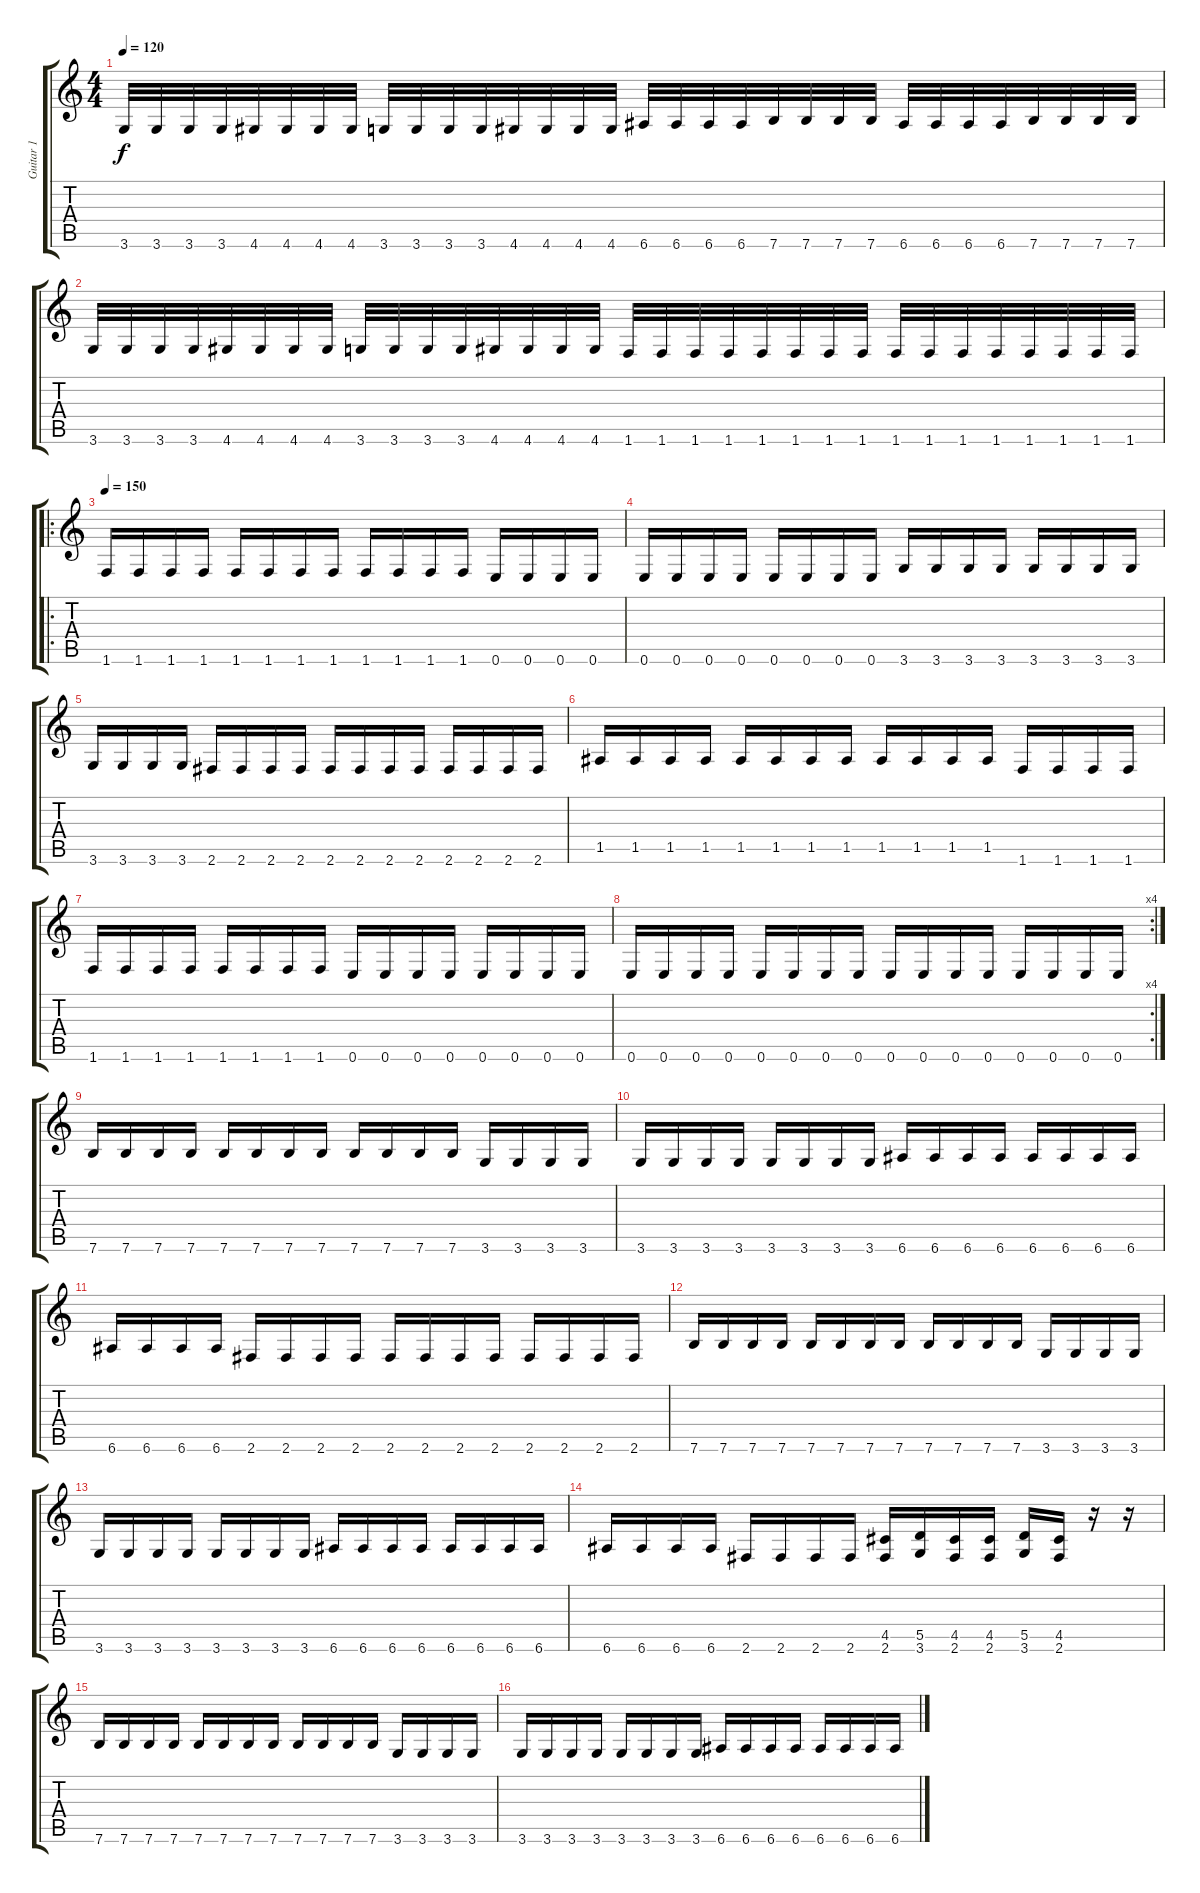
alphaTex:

\track ("Guitar 1" "Guitar 1") {instrument distortionguitar}
\staff {score tabs}
\tuning (E4 B3 G3 D3 A2 E2) {hide}
\ts (4 4)
\tempo 120
\clef g2
\ks c
3.6.32{dy f} 3.6.32 3.6.32 3.6.32 4.6.32 4.6.32 4.6.32 4.6.32 3.6.32 3.6.32 3.6.32 3.6.32 4.6.32 4.6.32 4.6.32 4.6.32 6.6.32 6.6.32 6.6.32 6.6.32 7.6.32 7.6.32 7.6.32 7.6.32 6.6.32 6.6.32 6.6.32 6.6.32 7.6.32 7.6.32 7.6.32 7.6.32 |
3.6.32 3.6.32 3.6.32 3.6.32 4.6.32 4.6.32 4.6.32 4.6.32 3.6.32 3.6.32 3.6.32 3.6.32 4.6.32 4.6.32 4.6.32 4.6.32 1.6.32 1.6.32 1.6.32 1.6.32 1.6.32 1.6.32 1.6.32 1.6.32 1.6.32 1.6.32 1.6.32 1.6.32 1.6.32 1.6.32 1.6.32 1.6.32 |
\ro
\tempo 150
1.6.16 1.6.16 1.6.16 1.6.16 1.6.16 1.6.16 1.6.16 1.6.16 1.6.16 1.6.16 1.6.16 1.6.16 0.6.16 0.6.16 0.6.16 0.6.16 |
0.6.16 0.6.16 0.6.16 0.6.16 0.6.16 0.6.16 0.6.16 0.6.16 3.6.16 3.6.16 3.6.16 3.6.16 3.6.16 3.6.16 3.6.16 3.6.16 |
3.6.16 3.6.16 3.6.16 3.6.16 2.6.16 2.6.16 2.6.16 2.6.16 2.6.16 2.6.16 2.6.16 2.6.16 2.6.16 2.6.16 2.6.16 2.6.16 |
1.5.16 1.5.16 1.5.16 1.5.16 1.5.16 1.5.16 1.5.16 1.5.16 1.5.16 1.5.16 1.5.16 1.5.16 1.6.16 1.6.16 1.6.16 1.6.16 |
1.6.16 1.6.16 1.6.16 1.6.16 1.6.16 1.6.16 1.6.16 1.6.16 0.6.16 0.6.16 0.6.16 0.6.16 0.6.16 0.6.16 0.6.16 0.6.16 |
\rc 4
0.6.16 0.6.16 0.6.16 0.6.16 0.6.16 0.6.16 0.6.16 0.6.16 0.6.16 0.6.16 0.6.16 0.6.16 0.6.16 0.6.16 0.6.16 0.6.16 |
7.6.16 7.6.16 7.6.16 7.6.16 7.6.16 7.6.16 7.6.16 7.6.16 7.6.16 7.6.16 7.6.16 7.6.16 3.6.16 3.6.16 3.6.16 3.6.16 |
3.6.16 3.6.16 3.6.16 3.6.16 3.6.16 3.6.16 3.6.16 3.6.16 6.6.16 6.6.16 6.6.16 6.6.16 6.6.16 6.6.16 6.6.16 6.6.16 |
6.6.16 6.6.16 6.6.16 6.6.16 2.6.16 2.6.16 2.6.16 2.6.16 2.6.16 2.6.16 2.6.16 2.6.16 2.6.16 2.6.16 2.6.16 2.6.16 |
7.6.16 7.6.16 7.6.16 7.6.16 7.6.16 7.6.16 7.6.16 7.6.16 7.6.16 7.6.16 7.6.16 7.6.16 3.6.16 3.6.16 3.6.16 3.6.16 |
3.6.16 3.6.16 3.6.16 3.6.16 3.6.16 3.6.16 3.6.16 3.6.16 6.6.16 6.6.16 6.6.16 6.6.16 6.6.16 6.6.16 6.6.16 6.6.16 |
6.6.16 6.6.16 6.6.16 6.6.16 2.6.16 2.6.16 2.6.16 2.6.16 (4.5 2.6).16 (5.5 3.6).16 (4.5 2.6).16 (4.5 2.6).16 (5.5 3.6).16 (4.5 2.6).16 r.16 r.16 |
7.6.16 7.6.16 7.6.16 7.6.16 7.6.16 7.6.16 7.6.16 7.6.16 7.6.16 7.6.16 7.6.16 7.6.16 3.6.16 3.6.16 3.6.16 3.6.16 |
3.6.16 3.6.16 3.6.16 3.6.16 3.6.16 3.6.16 3.6.16 3.6.16 6.6.16 6.6.16 6.6.16 6.6.16 6.6.16 6.6.16 6.6.16 6.6.16
